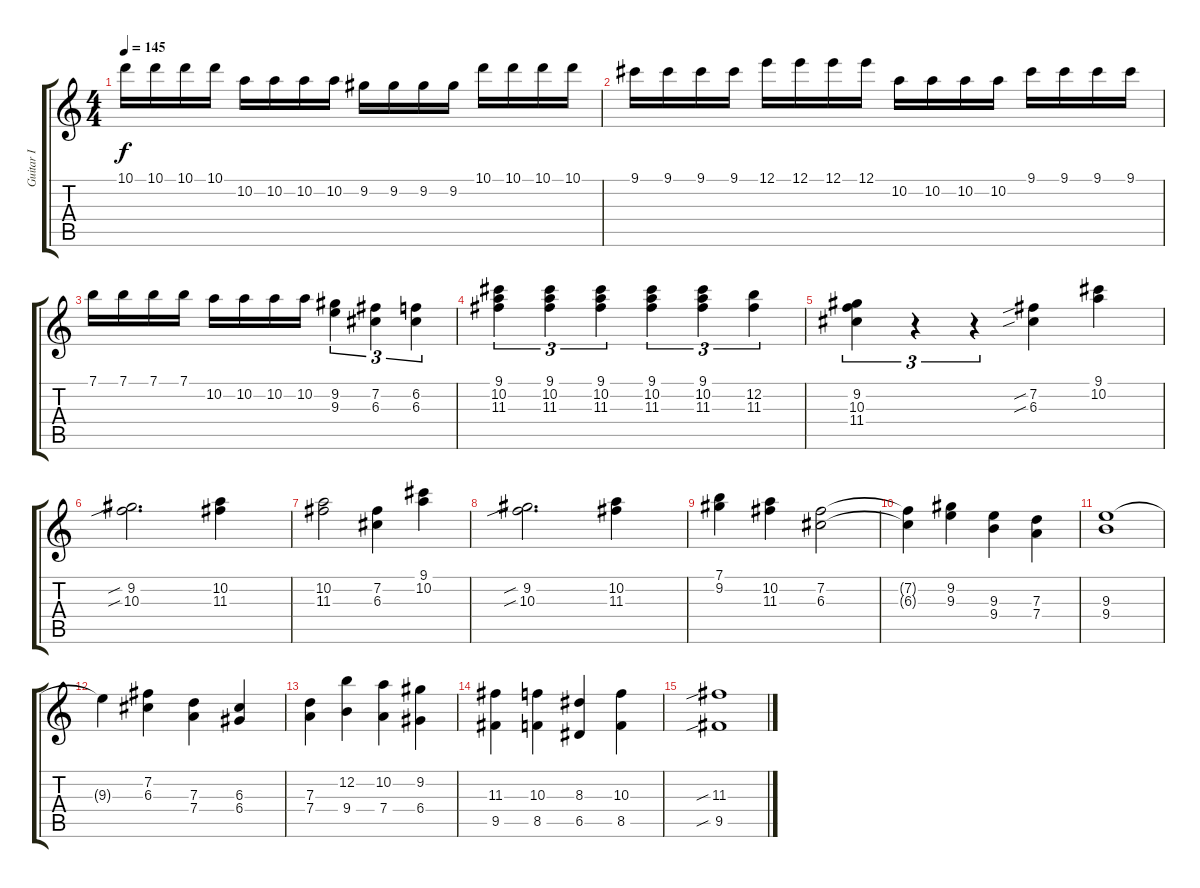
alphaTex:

\track ("Guitar I" "Guitar I") {instrument distortionguitar}
\staff {score tabs}
\tuning (E4 B3 G3 D3 A2 E2) {hide}
\ts (4 4)
\tempo 145
\clef g2
\ks c
10.1.16{dy f} 10.1.16 10.1.16 10.1.16 10.2.16 10.2.16 10.2.16 10.2.16 9.2.16 9.2.16 9.2.16 9.2.16 10.1.16 10.1.16 10.1.16 10.1.16 |
9.1.16 9.1.16 9.1.16 9.1.16 12.1.16 12.1.16 12.1.16 12.1.16 10.2.16 10.2.16 10.2.16 10.2.16 9.1.16 9.1.16 9.1.16 9.1.16 |
7.1.16 7.1.16 7.1.16 7.1.16 10.2.16 10.2.16 10.2.16 10.2.16 (9.2 9.3).4{tu (3 2)} (7.2 6.3).4{tu (3 2)} (6.2 6.3).4{tu (3 2)} |
(9.1 10.2 11.3).4{tu (3 2)} (9.1 10.2 11.3).4{tu (3 2)} (9.1 10.2 11.3).4{tu (3 2)} (9.1 10.2 11.3).4{tu (3 2)} (9.1 10.2 11.3).4{tu (3 2)} (12.2 11.3).4{tu (3 2)} |
(9.2 10.3 11.4).4{tu (3 2)} r.4{tu (3 2)} r.4{tu (3 2)} (7.2{sib} 6.3{sib}).4 (9.1 10.2).4 |
(9.2{sib} 10.3{sib}).2{d} (10.2 11.3).4 |
(10.2 11.3).2 (7.2 6.3).4 (9.1 10.2).4 |
(9.2{sib} 10.3{sib}).2{d} (10.2 11.3).4 |
(7.1 9.2).4 (10.2 11.3).4 (7.2 6.3).2 |
(7.2{t} 6.3{t}).4 (9.2 9.3).4 (9.3 9.4).4 (7.3 7.4).4 |
(9.3 9.4).1 |
9.3{t}.4 (7.2 6.3).4 (7.3 7.4).4 (6.3 6.4).4 |
(7.3 7.4).4 (12.2 9.4).4 (10.2 7.4).4 (9.2 6.4).4 |
(11.3 9.5).4 (10.3 8.5).4 (8.3 6.5).4 (10.3 8.5).4 |
(11.3{sib} 9.5{sib}).1
